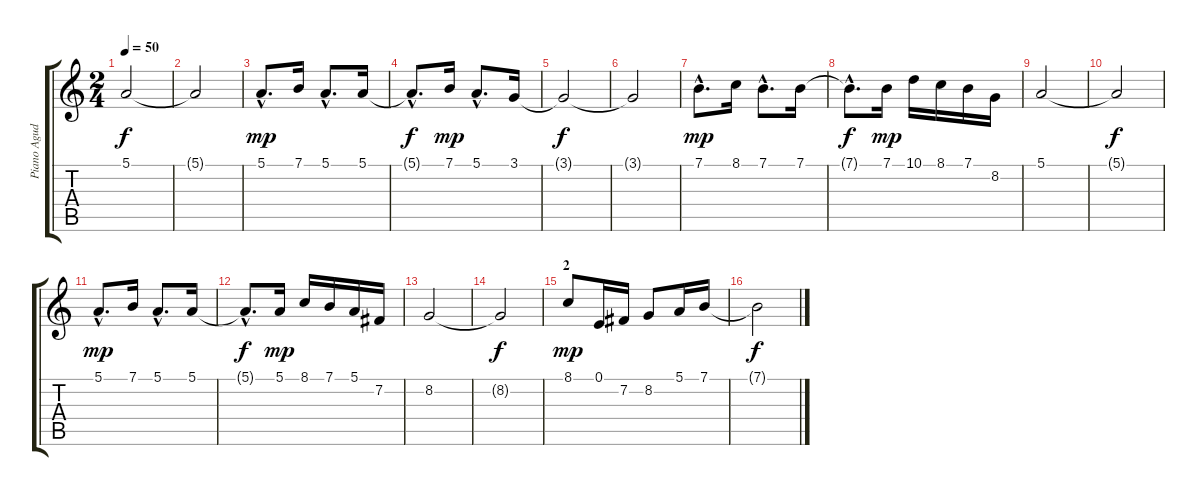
\track ("Piano Agudo" "Piano Agud") {instrument acousticgrandpiano}
\staff {score tabs}
\tuning (E4 B3 G3 D3 A2 E2) {hide}
\ts (2 4)
\tempo 50
\clef g2
\ks c
5.1{t}.2{dy f} |
5.1{t}.2 |
5.1{hac}.8{d dy mp} 7.1.16 5.1{hac}.8{d} 5.1.16 |
5.1{hac t}.8{d dy f} 7.1.16{dy mp} 5.1{hac}.8{d} 3.1.16 |
3.1{t}.2{dy f} |
3.1{t}.2 |
7.1{hac}.8{d dy mp} 8.1.16 7.1{hac}.8{d} 7.1.16 |
7.1{hac t}.8{d dy f} 7.1.16{dy mp} 10.1.16 8.1.16 7.1.16 8.2.16 |
5.1.2 |
5.1{t}.2{dy f} |
5.1{hac}.8{d dy mp} 7.1.16 5.1{hac}.8{d} 5.1.16 |
5.1{hac t}.8{d dy f} 5.1.16{dy mp} 8.1.16 7.1.16 5.1.16 7.2.16 |
8.2.2 |
8.2{t}.2{dy f} |
\section ("" "2")
8.1.8{dy mp} 0.1.16 7.2.16 8.2.8 5.1.16 7.1.16 |
7.1{t}.2{dy f}
